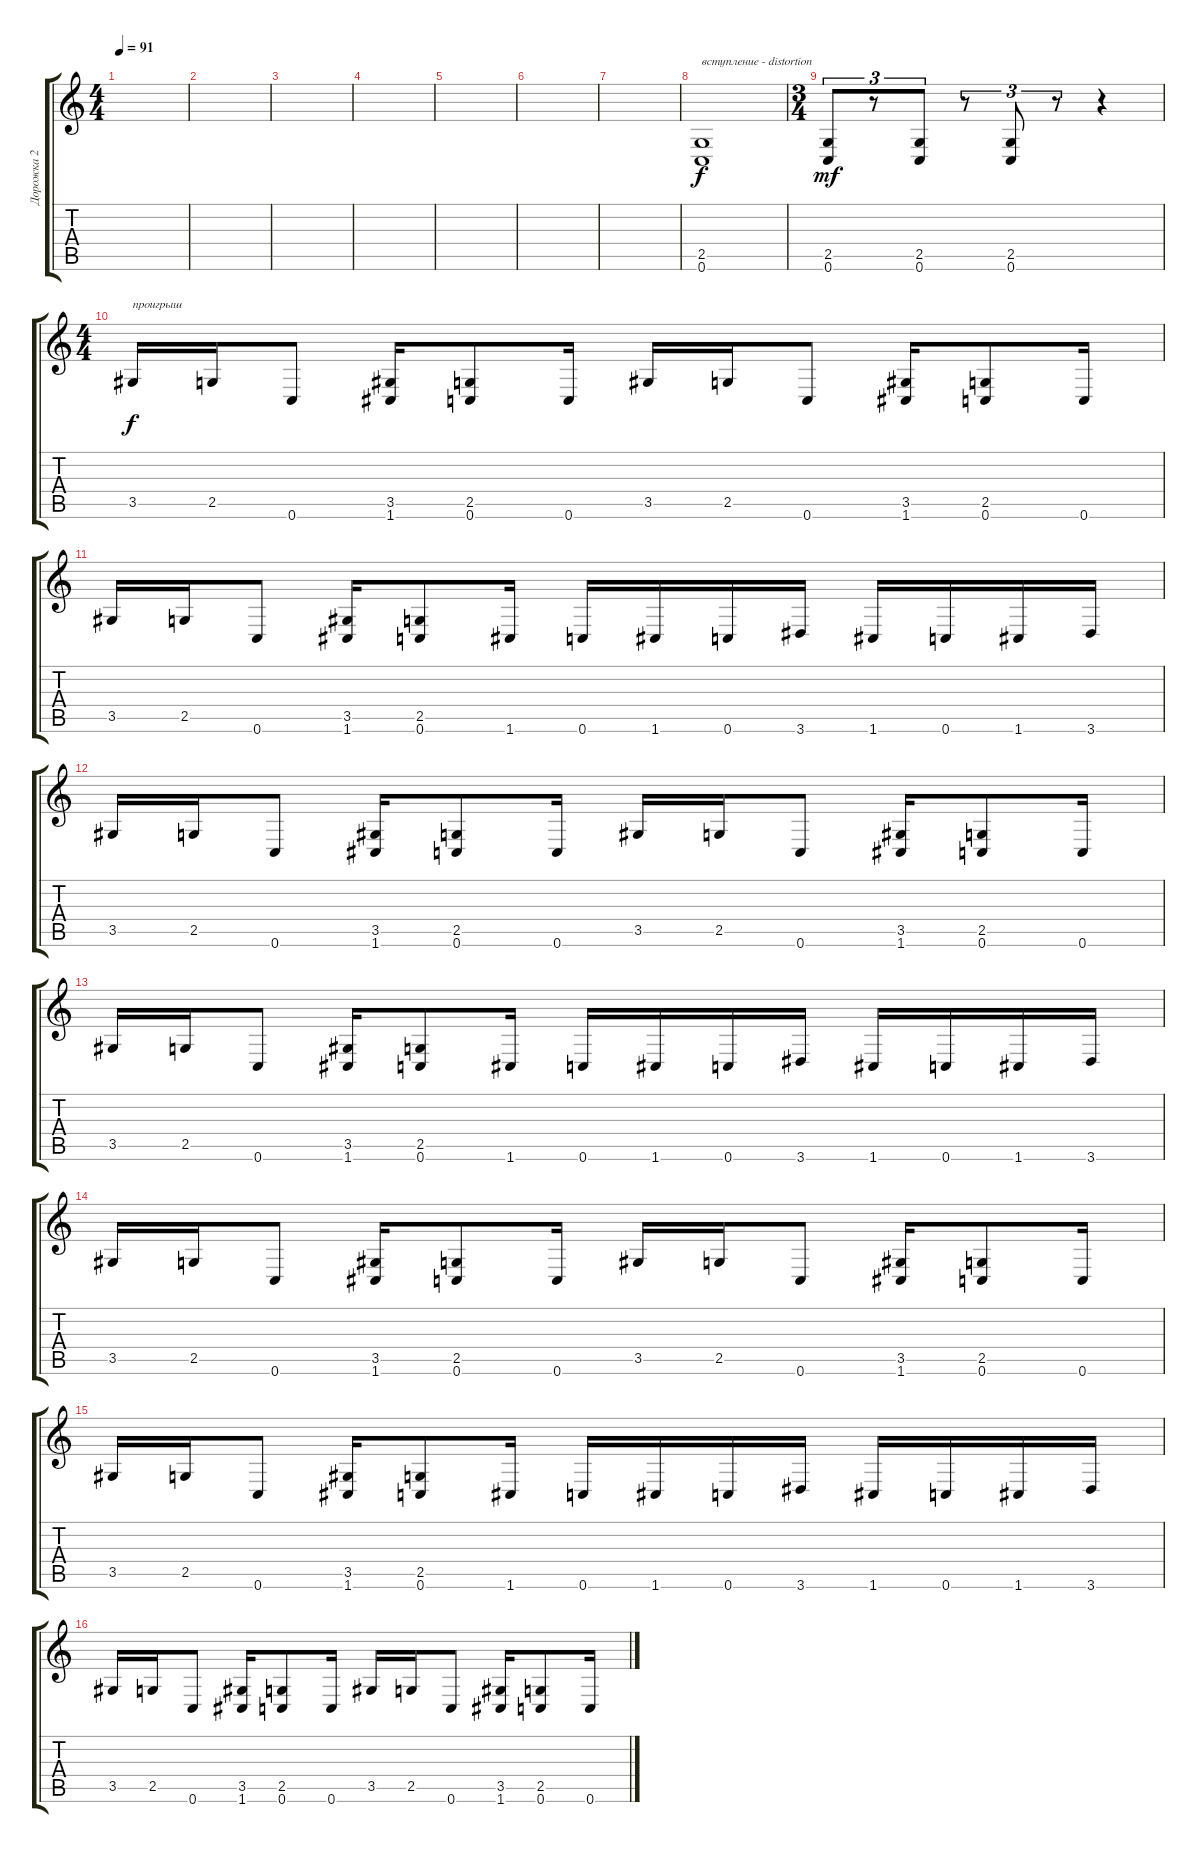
\track ("Дорожка 2" "Дорожка 2") {instrument distortionguitar}
\staff {score tabs}
\tuning (C4 G3 Eb3 Bb2 F2 C2) {hide}
\ts (4 4)
\tempo 91
\clef g2
\ks c
|
|
|
|
|
|
|
(2.5 0.6).1{txt "вступление - distortion"} |
\ts (3 4)
(2.5 0.6).8{tu (3 2) dy mf} r.8{tu (3 2)} (2.5 0.6).8{tu (3 2)} r.8{tu (3 2)} (2.5 0.6).8{tu (3 2)} r.8{tu (3 2)} r.4 |
\ts (4 4)
3.5.16{txt "проигрыш" dy f} 2.5.16 0.6.8 (3.5 1.6).16 (2.5 0.6).8 0.6.16 3.5.16 2.5.16 0.6.8 (3.5 1.6).16 (2.5 0.6).8 0.6.16 |
3.5.16 2.5.16 0.6.8 (3.5 1.6).16 (2.5 0.6).8 1.6.16 0.6.16 1.6.16 0.6.16 3.6.16 1.6.16 0.6.16 1.6.16 3.6.16 |
3.5.16 2.5.16 0.6.8 (3.5 1.6).16 (2.5 0.6).8 0.6.16 3.5.16 2.5.16 0.6.8 (3.5 1.6).16 (2.5 0.6).8 0.6.16 |
3.5.16 2.5.16 0.6.8 (3.5 1.6).16 (2.5 0.6).8 1.6.16 0.6.16 1.6.16 0.6.16 3.6.16 1.6.16 0.6.16 1.6.16 3.6.16 |
3.5.16 2.5.16 0.6.8 (3.5 1.6).16 (2.5 0.6).8 0.6.16 3.5.16 2.5.16 0.6.8 (3.5 1.6).16 (2.5 0.6).8 0.6.16 |
3.5.16 2.5.16 0.6.8 (3.5 1.6).16 (2.5 0.6).8 1.6.16 0.6.16 1.6.16 0.6.16 3.6.16 1.6.16 0.6.16 1.6.16 3.6.16 |
3.5.16 2.5.16 0.6.8 (3.5 1.6).16 (2.5 0.6).8 0.6.16 3.5.16 2.5.16 0.6.8 (3.5 1.6).16 (2.5 0.6).8 0.6.16
